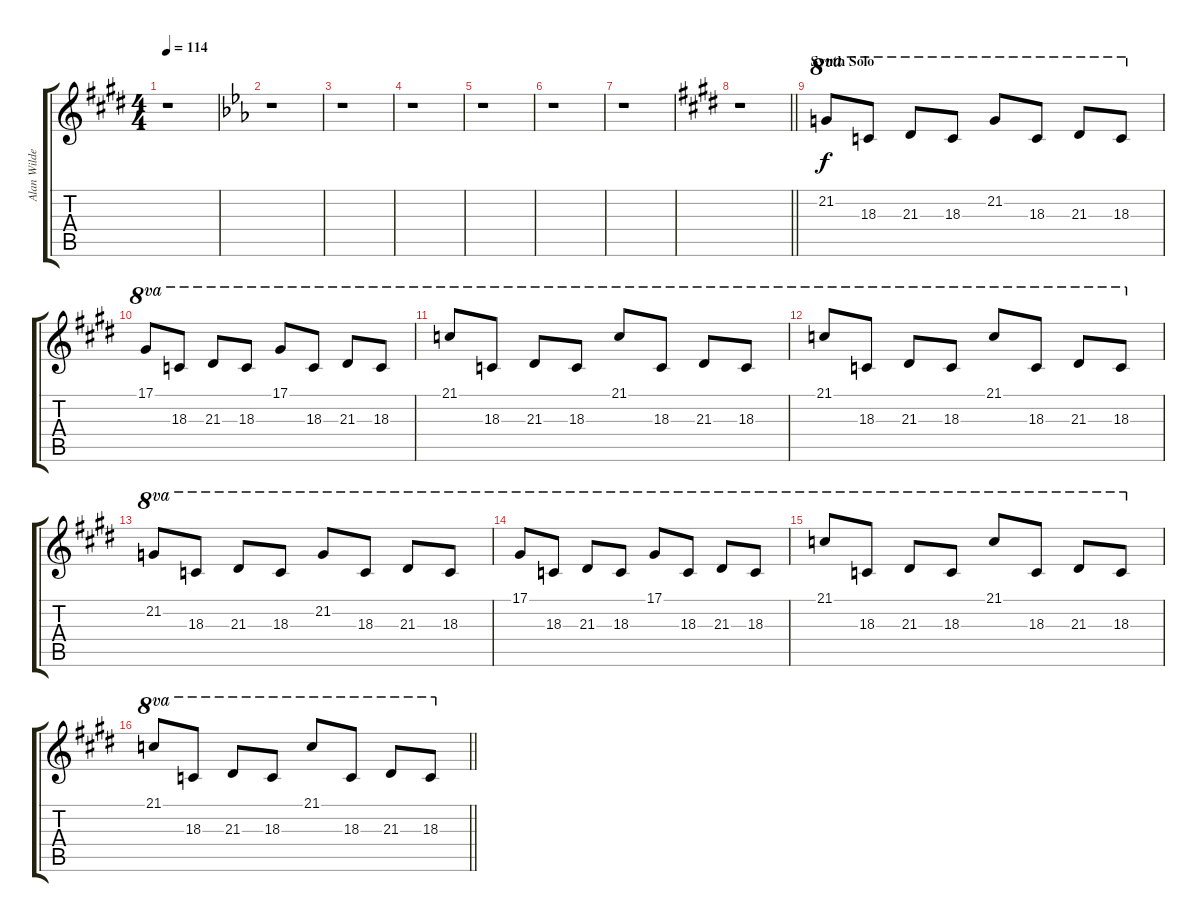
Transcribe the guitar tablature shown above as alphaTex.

\track ("Alan Wilder (Synths)" "Alan Wilde") {instrument fx7echoes}
\staff {score tabs}
\tuning (Eb4 Bb3 Gb3 Db3 Ab2 Eb2) {hide}
\ts (4 4)
\tempo 114
\clef g2
\ks c#minor
r.1{dy f} |
\ks eb
r.1 |
r.1 |
r.1 |
r.1 |
r.1 |
r.1 |
\barLineRight lightlight
\ks c#minor
r.1 |
\section ("" "Synth Solo")
21.2.8{ot 8va} 18.3.8{ot 8va} 21.3.8{ot 8va} 18.3.8{ot 8va} 21.2.8{ot 8va} 18.3.8{ot 8va} 21.3.8{ot 8va} 18.3.8{ot 8va} |
17.1.8{ot 8va} 18.3.8{ot 8va} 21.3.8{ot 8va} 18.3.8{ot 8va} 17.1.8{ot 8va} 18.3.8{ot 8va} 21.3.8{ot 8va} 18.3.8{ot 8va} |
\ks e
21.1.8{ot 8va} 18.3.8{ot 8va} 21.3.8{ot 8va} 18.3.8{ot 8va} 21.1.8{ot 8va} 18.3.8{ot 8va} 21.3.8{ot 8va} 18.3.8{ot 8va} |
\ks c#minor
21.1.8{ot 8va} 18.3.8{ot 8va} 21.3.8{ot 8va} 18.3.8{ot 8va} 21.1.8{ot 8va} 18.3.8{ot 8va} 21.3.8{ot 8va} 18.3.8{ot 8va} |
21.2.8{ot 8va} 18.3.8{ot 8va} 21.3.8{ot 8va} 18.3.8{ot 8va} 21.2.8{ot 8va} 18.3.8{ot 8va} 21.3.8{ot 8va} 18.3.8{ot 8va} |
17.1.8{ot 8va} 18.3.8{ot 8va} 21.3.8{ot 8va} 18.3.8{ot 8va} 17.1.8{ot 8va} 18.3.8{ot 8va} 21.3.8{ot 8va} 18.3.8{ot 8va} |
\ks e
21.1.8{ot 8va} 18.3.8{ot 8va} 21.3.8{ot 8va} 18.3.8{ot 8va} 21.1.8{ot 8va} 18.3.8{ot 8va} 21.3.8{ot 8va} 18.3.8{ot 8va} |
\barLineRight lightlight
\ks c#minor
21.1.8{ot 8va} 18.3.8{ot 8va} 21.3.8{ot 8va} 18.3.8{ot 8va} 21.1.8{ot 8va} 18.3.8{ot 8va} 21.3.8{ot 8va} 18.3.8{ot 8va}
